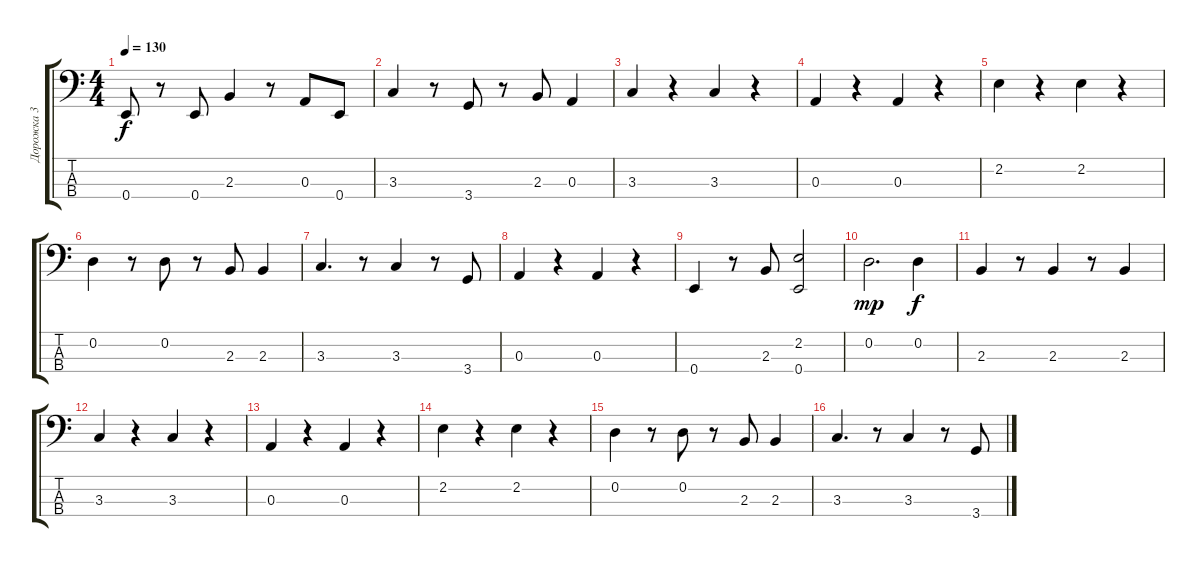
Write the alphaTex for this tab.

\track ("Дорожка 3" "Дорожка 3") {instrument electricbasspick}
\staff {score tabs}
\tuning (G2 D2 A1 E1) {hide}
\ts (4 4)
\tempo 130
\clef f4
\ks c
0.4.8{dy f} r.8 0.4.8 2.3.4 r.8 0.3.8 0.4.8 |
3.3.4 r.8 3.4.8 r.8 2.3.8 0.3.4 |
3.3.4 r.4 3.3.4 r.4 |
0.3.4 r.4 0.3.4 r.4 |
2.2.4 r.4 2.2.4 r.4 |
0.2.4 r.8 0.2.8 r.8 2.3.8 2.3.4 |
3.3.4{d} r.8 3.3.4 r.8 3.4.8 |
0.3.4 r.4 0.3.4 r.4 |
0.4.4 r.8 2.3.8 (2.2 0.4).2 |
0.2.2{d dy mp} 0.2.4{dy f} |
2.3.4 r.8 2.3.4 r.8 2.3.4 |
3.3.4 r.4 3.3.4 r.4 |
0.3.4 r.4 0.3.4 r.4 |
2.2.4 r.4 2.2.4 r.4 |
0.2.4 r.8 0.2.8 r.8 2.3.8 2.3.4 |
3.3.4{d} r.8 3.3.4 r.8 3.4.8
